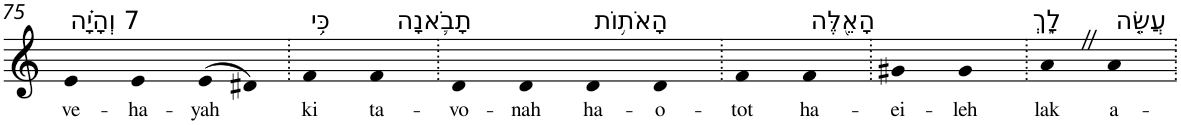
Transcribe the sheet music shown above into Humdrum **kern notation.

**kern	**text
*part1	*part1
*staff1	*staff1
*I"Piano	*
*I'Pno	*
!!LO:PB:g=z
*clefG2	*
*k[]	*
=75	=75
!LO:TX:a:t=7 וְהָיָ֗ה	!
!	!LO:LY:b
4e	ve-
!	!LO:LY:b
4e	-ha-
!	!LO:LY:b
(>8e	-yah
8d#X)	.
=76.	=76.
!LO:TX:a:t=כִּ֥י	!
!	!LO:LY:b
4f	ki
!LO:TX:a:t=תָבֹ֛אנָה	!
!	!LO:LY:b
4f	ta-
=77.	=77.
!	!LO:LY:b
4d	-vo-
!	!LO:LY:b
4d	-nah
!LO:TX:a:t=הָאֹת֥וֹת	!
!	!LO:LY:b
4d	ha-
!	!LO:LY:b
4d	-o-
=78.	=78.
!	!LO:LY:b
4f	-tot
!LO:TX:a:t=הָאֵ֖לֶּה	!
!	!LO:LY:b
4f	ha-
=79.	=79.
!	!LO:LY:b
4g#X	-ei-
!	!LO:LY:b
4g#	-leh
=80.	=80.
!LO:TX:a:t=לָ֑ךְ	!
!	!LO:LY:b
4aZ	lak
!LO:TX:a:t=עֲשֵׂ֤ה	!
!	!LO:LY:b
4a	a-
=.	=.
*-	*-
